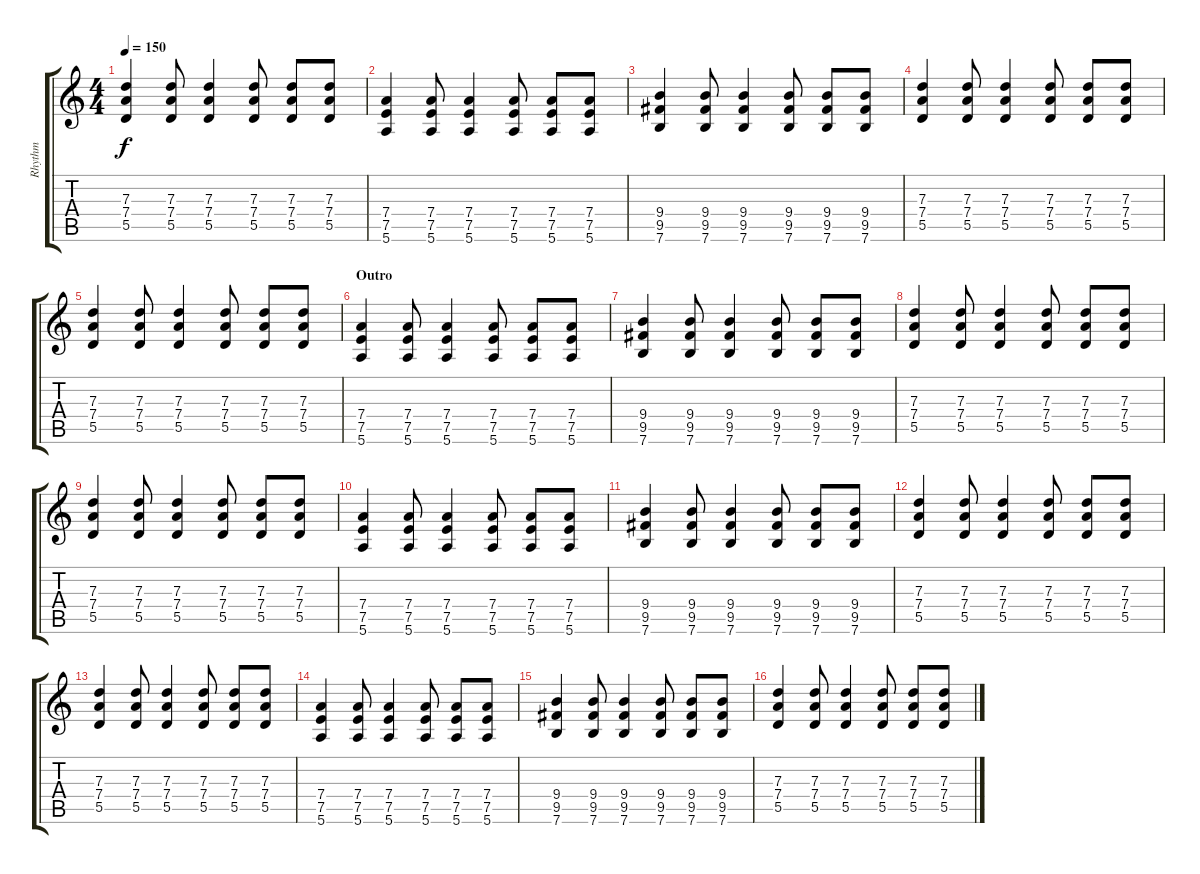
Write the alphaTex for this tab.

\track ("Rhythm " "Rhythm ") {instrument distortionguitar}
\staff {score tabs}
\tuning (E4 B3 G3 D3 A2 E2) {hide}
\ts (4 4)
\tempo 150
\clef g2
\ks c
(7.3 7.4 5.5).4{dy f} (7.3 7.4 5.5).8 (7.3 7.4 5.5).4 (7.3 7.4 5.5).8 (7.3 7.4 5.5).8 (7.3 7.4 5.5).8 |
(7.4 7.5 5.6).4 (7.4 7.5 5.6).8 (7.4 7.5 5.6).4 (7.4 7.5 5.6).8 (7.4 7.5 5.6).8 (7.4 7.5 5.6).8 |
(9.4 9.5 7.6).4 (9.4 9.5 7.6).8 (9.4 9.5 7.6).4 (9.4 9.5 7.6).8 (9.4 9.5 7.6).8 (9.4 9.5 7.6).8 |
(7.3 7.4 5.5).4 (7.3 7.4 5.5).8 (7.3 7.4 5.5).4 (7.3 7.4 5.5).8 (7.3 7.4 5.5).8 (7.3 7.4 5.5).8 |
(7.3 7.4 5.5).4 (7.3 7.4 5.5).8 (7.3 7.4 5.5).4 (7.3 7.4 5.5).8 (7.3 7.4 5.5).8 (7.3 7.4 5.5).8 |
\section ("" "Outro")
(7.4 7.5 5.6).4 (7.4 7.5 5.6).8 (7.4 7.5 5.6).4 (7.4 7.5 5.6).8 (7.4 7.5 5.6).8 (7.4 7.5 5.6).8 |
(9.4 9.5 7.6).4 (9.4 9.5 7.6).8 (9.4 9.5 7.6).4 (9.4 9.5 7.6).8 (9.4 9.5 7.6).8 (9.4 9.5 7.6).8 |
(7.3 7.4 5.5).4 (7.3 7.4 5.5).8 (7.3 7.4 5.5).4 (7.3 7.4 5.5).8 (7.3 7.4 5.5).8 (7.3 7.4 5.5).8 |
(7.3 7.4 5.5).4 (7.3 7.4 5.5).8 (7.3 7.4 5.5).4 (7.3 7.4 5.5).8 (7.3 7.4 5.5).8 (7.3 7.4 5.5).8 |
(7.4 7.5 5.6).4 (7.4 7.5 5.6).8 (7.4 7.5 5.6).4 (7.4 7.5 5.6).8 (7.4 7.5 5.6).8 (7.4 7.5 5.6).8 |
(9.4 9.5 7.6).4 (9.4 9.5 7.6).8 (9.4 9.5 7.6).4 (9.4 9.5 7.6).8 (9.4 9.5 7.6).8 (9.4 9.5 7.6).8 |
(7.3 7.4 5.5).4 (7.3 7.4 5.5).8 (7.3 7.4 5.5).4 (7.3 7.4 5.5).8 (7.3 7.4 5.5).8 (7.3 7.4 5.5).8 |
(7.3 7.4 5.5).4 (7.3 7.4 5.5).8 (7.3 7.4 5.5).4 (7.3 7.4 5.5).8 (7.3 7.4 5.5).8 (7.3 7.4 5.5).8 |
(7.4 7.5 5.6).4 (7.4 7.5 5.6).8 (7.4 7.5 5.6).4 (7.4 7.5 5.6).8 (7.4 7.5 5.6).8 (7.4 7.5 5.6).8 |
(9.4 9.5 7.6).4 (9.4 9.5 7.6).8 (9.4 9.5 7.6).4 (9.4 9.5 7.6).8 (9.4 9.5 7.6).8 (9.4 9.5 7.6).8 |
(7.3 7.4 5.5).4 (7.3 7.4 5.5).8 (7.3 7.4 5.5).4 (7.3 7.4 5.5).8 (7.3 7.4 5.5).8 (7.3 7.4 5.5).8
